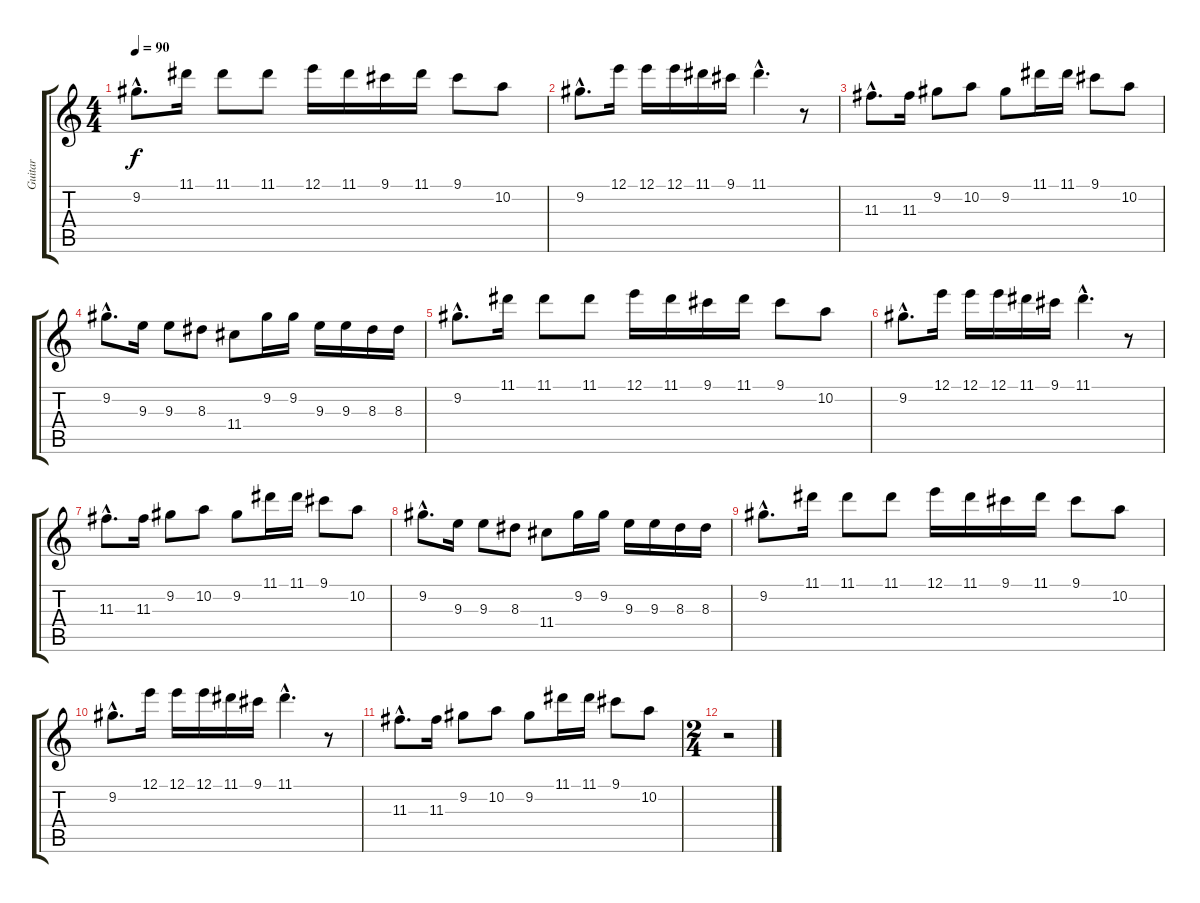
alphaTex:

\track ("Guitar" "Guitar") {instrument electricguitarjazz}
\staff {score tabs}
\tuning (E4 B3 G3 D3 A2 E2) {hide}
\ts (4 4)
\tempo 90
\clef g2
\ks c
9.2{hac}.8{d dy f} 11.1.16 11.1.8 11.1.8 12.1.16 11.1.16 9.1.16 11.1.16 9.1.8 10.2.8 |
9.2{hac}.8{d} 12.1.16 12.1.16 12.1.16 11.1.16 9.1.16 11.1{hac}.4{d} r.8 |
11.3{hac}.8{d} 11.3.16 9.2.8 10.2.8 9.2.8 11.1.16 11.1.16 9.1.8 10.2.8 |
9.2{hac}.8{d} 9.3.16 9.3.8 8.3.8 11.4.8 9.2.16 9.2.16 9.3.16 9.3.16 8.3.16 8.3.16 |
9.2{hac}.8{d volume 6} 11.1.16 11.1.8 11.1.8 12.1.16 11.1.16 9.1.16 11.1.16 9.1.8 10.2.8 |
9.2{hac}.8{d} 12.1.16 12.1.16 12.1.16 11.1.16 9.1.16 11.1{hac}.4{d} r.8 |
11.3{hac}.8{d} 11.3.16 9.2.8 10.2.8 9.2.8 11.1.16 11.1.16 9.1.8 10.2.8 |
9.2{hac}.8{d} 9.3.16 9.3.8 8.3.8 11.4.8 9.2.16 9.2.16 9.3.16 9.3.16 8.3.16 8.3.16 |
9.2{hac}.8{d volume 0} 11.1.16 11.1.8 11.1.8 12.1.16 11.1.16 9.1.16 11.1.16 9.1.8 10.2.8 |
9.2{hac}.8{d} 12.1.16 12.1.16 12.1.16 11.1.16 9.1.16 11.1{hac}.4{d} r.8 |
11.3{hac}.8{d} 11.3.16 9.2.8 10.2.8 9.2.8 11.1.16 11.1.16 9.1.8 10.2.8 |
\ts (2 4)
r.2
